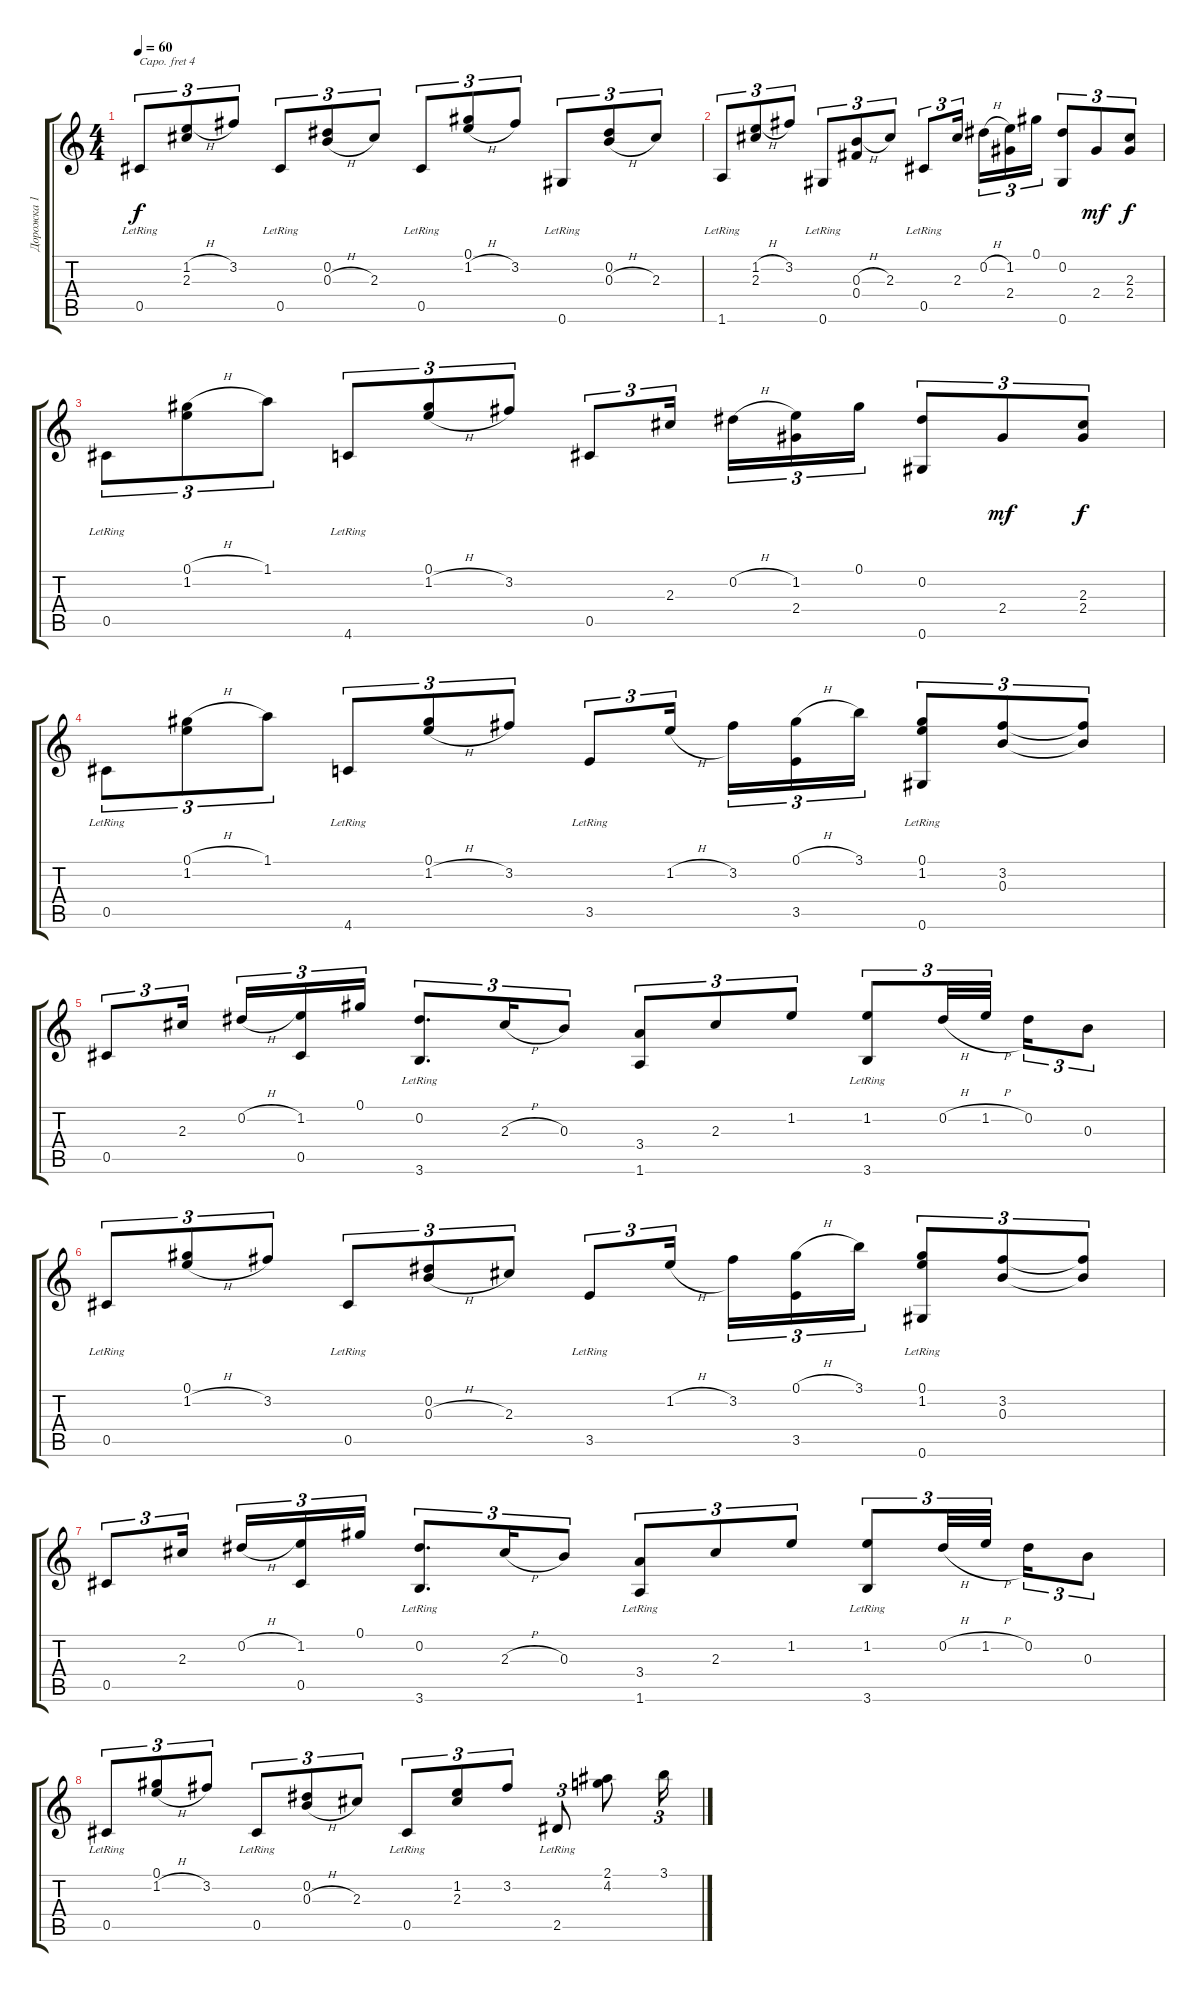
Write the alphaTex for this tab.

\track ("Дорожка 1" "Дорожка 1") {instrument acousticguitarnylon}
\staff {score tabs}
\capo 4
\tuning (E4 B3 G3 D3 A2 E2) {hide}
\ts (4 4)
\tempo 60
\clef g2
\ks c
0.5{lr}.8{tu (3 2) dy f} (1.2{h} 2.3).8{tu (3 2)} 3.2.8{tu (3 2)} 0.5{lr}.8{tu (3 2)} (0.2 0.3{h}).8{tu (3 2)} 2.3.8{tu (3 2)} 0.5{lr}.8{tu (3 2)} (0.1 1.2{h}).8{tu (3 2)} 3.2.8{tu (3 2)} 0.6{lr}.8{tu (3 2)} (0.2 0.3{h}).8{tu (3 2)} 2.3.8{tu (3 2)} |
1.6{lr}.8{tu (3 2)} (1.2{h} 2.3).8{tu (3 2)} 3.2.8{tu (3 2)} 0.6{lr}.8{tu (3 2)} (0.3{h} 0.4).8{tu (3 2)} 2.3.8{tu (3 2)} 0.5{lr}.8{tu (3 2)} 2.3.16{tu (3 2) beam splitsecondary} 0.2{h}.16{tu (3 2)} (1.2 2.4).16{tu (3 2)} 0.1.16{tu (3 2)} (0.2 0.6).8{tu (3 2)} 2.4.8{tu (3 2) dy mf} (2.3 2.4).8{tu (3 2) dy f} |
0.5{lr}.8{tu (3 2)} (0.1{h} 1.2).8{tu (3 2)} 1.1.8{tu (3 2)} 4.6{lr}.8{tu (3 2)} (0.1 1.2{h}).8{tu (3 2)} 3.2.8{tu (3 2)} 0.5.8{tu (3 2)} 2.3.16{tu (3 2) beam splitsecondary} 0.2{h}.16{tu (3 2)} (1.2 2.4).16{tu (3 2)} 0.1.16{tu (3 2)} (0.2 0.6).8{tu (3 2)} 2.4.8{tu (3 2) dy mf} (2.3 2.4).8{tu (3 2) dy f} |
0.5{lr}.8{tu (3 2)} (0.1{h} 1.2).8{tu (3 2)} 1.1.8{tu (3 2)} 4.6{lr}.8{tu (3 2)} (0.1 1.2{h}).8{tu (3 2)} 3.2.8{tu (3 2)} 3.5{lr}.8{tu (3 2)} 1.2{h}.16{tu (3 2) beam splitsecondary} 3.2.16{tu (3 2)} (0.1{h} 3.5).16{tu (3 2)} 3.1.16{tu (3 2)} (0.1 1.2 0.6{lr}).8{tu (3 2)} (3.2 0.3).8{tu (3 2)} (3.2{t} 0.3{t}).8{tu (3 2)} |
0.5.8{tu (3 2)} 2.3.16{tu (3 2) beam splitsecondary} 0.2{h}.16{tu (3 2)} (1.2 0.5).16{tu (3 2)} 0.1.16{tu (3 2)} (0.2 3.6{lr}).8{d tu (3 2)} 2.3{h}.16{tu (3 2)} 0.3.8{tu (3 2)} (3.4 1.6).8{tu (3 2)} 2.3.8{tu (3 2)} 1.2.8{tu (3 2)} (1.2 3.6{lr}).8{tu (3 2)} 0.2{h}.32{tu (3 2)} 1.2{h}.32{tu (3 2) beam splitsecondary} 0.2.16{tu (3 2)} 0.3.8{tu (3 2)} |
0.5{lr}.8{tu (3 2)} (0.1 1.2{h}).8{tu (3 2)} 3.2.8{tu (3 2)} 0.5{lr}.8{tu (3 2)} (0.2 0.3{h}).8{tu (3 2)} 2.3.8{tu (3 2)} 3.5{lr}.8{tu (3 2)} 1.2{h}.16{tu (3 2) beam splitsecondary} 3.2.16{tu (3 2)} (0.1{h} 3.5).16{tu (3 2)} 3.1.16{tu (3 2)} (0.1 1.2 0.6{lr}).8{tu (3 2)} (3.2 0.3).8{tu (3 2)} (3.2{t} 0.3{t}).8{tu (3 2)} |
0.5.8{tu (3 2)} 2.3.16{tu (3 2) beam splitsecondary} 0.2{h}.16{tu (3 2)} (1.2 0.5).16{tu (3 2)} 0.1.16{tu (3 2)} (0.2 3.6{lr}).8{d tu (3 2)} 2.3{h}.16{tu (3 2)} 0.3.8{tu (3 2)} (3.4 1.6{lr}).8{tu (3 2)} 2.3.8{tu (3 2)} 1.2.8{tu (3 2)} (1.2 3.6{lr}).8{tu (3 2)} 0.2{h}.32{tu (3 2)} 1.2{h}.32{tu (3 2) beam splitsecondary} 0.2.16{tu (3 2)} 0.3.8{tu (3 2)} |
0.5{lr}.8{tu (3 2)} (0.1 1.2{h}).8{tu (3 2)} 3.2.8{tu (3 2)} 0.5{lr}.8{tu (3 2)} (0.2 0.3{h}).8{tu (3 2)} 2.3.8{tu (3 2)} 0.5{lr}.8{tu (3 2)} (1.2 2.3).8{tu (3 2)} 3.2.8{tu (3 2)} 2.5{lr}.8{tu (3 2)} (2.1 4.2).8 3.1.16{tu (3 2)}
